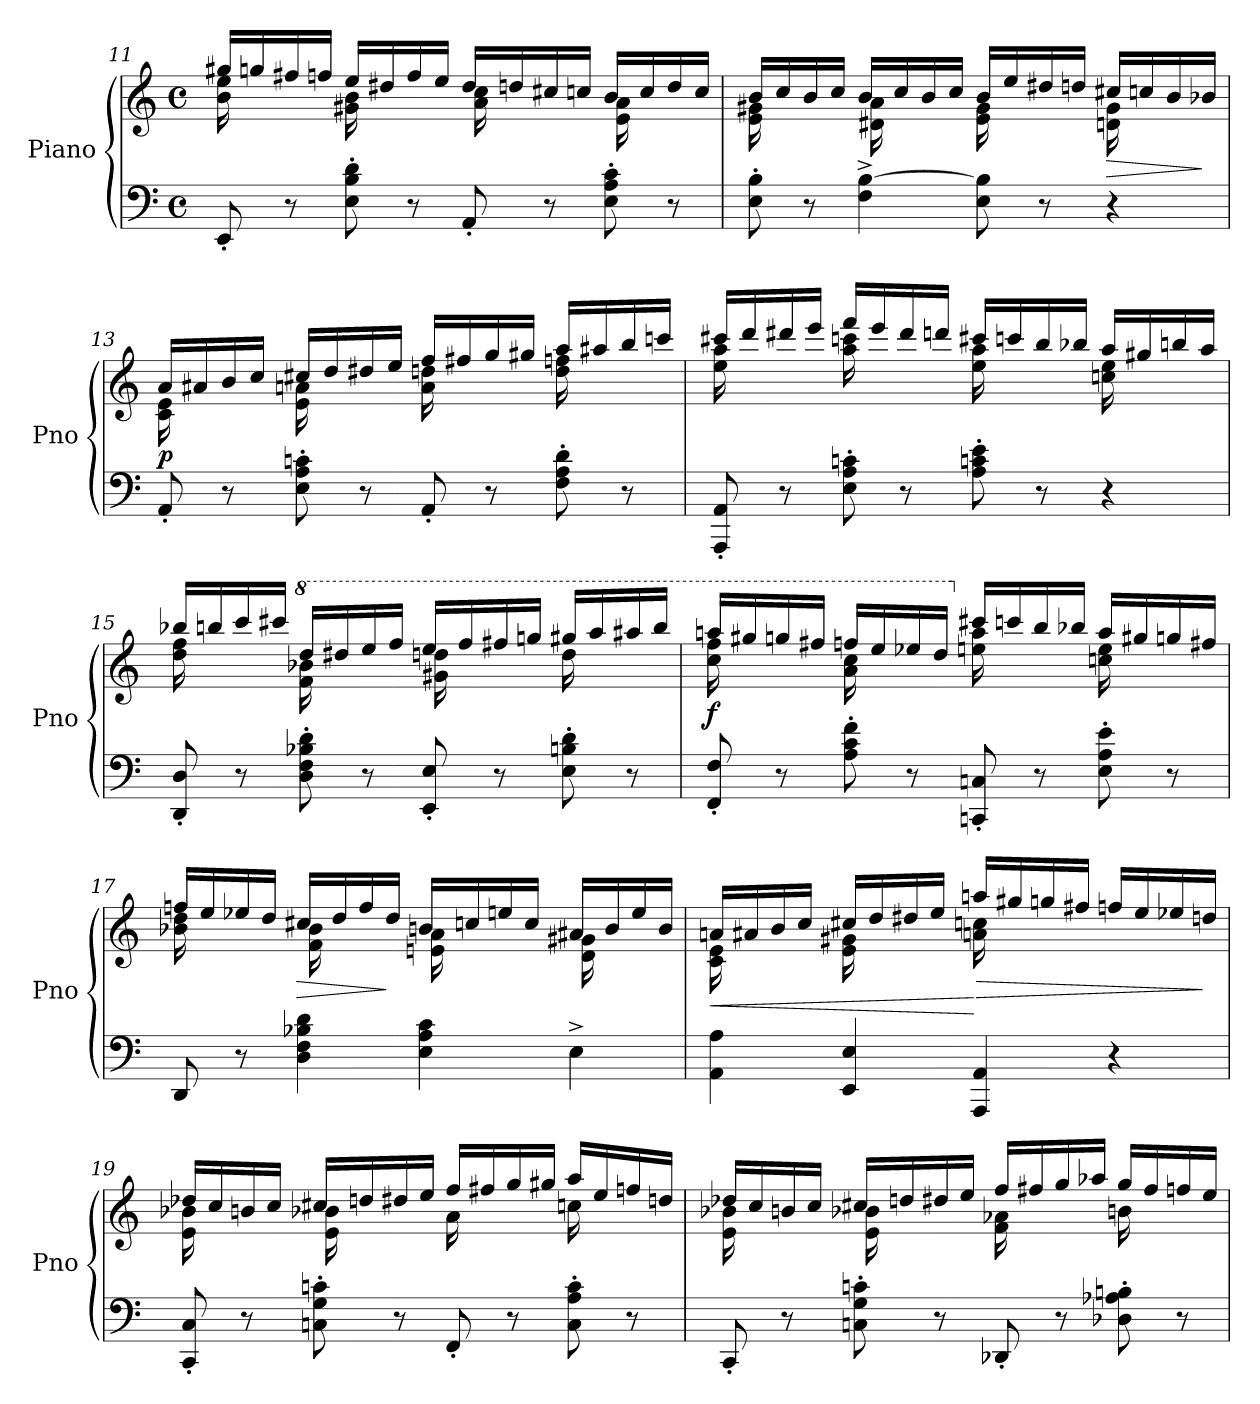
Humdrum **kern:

**kern	**kern	**dynam
*part1	*part1	*part1
*staff2	*staff1	*staff1/2
*I"Piano	*	*
*I'Pno	*	*
*clefF4	*clefG2	*
*k[]	*k[]	*
*M4/4	*M4/4	*
*met(c)	*met(c)	*
=11	=11	=11
*	*^	*
8EE'/	16gg#X/LL	16b\ 16ee\	.
.	16ggn/	8.ryy	.
8r	16ff#X/	.	.
.	16ffn/JJ	.	.
8E\' 8B\' 8d\'	16ee/LL	16g#X\ 16b\	.
.	16dd#X/	8.ryy	.
8r	16ff/	.	.
.	16ee/JJ	.	.
8AA'/	16dd#/LL	16a\ 16cc\	.
.	16ddn/	8.ryy	.
8r	16cc#X/	.	.
.	16ccn/JJ	.	.
8E\' 8A\' 8c\'	16b/LL	16e\ 16a\	.
.	16cc/	8.ryy	.
8r	16dd/	.	.
.	16cc/JJ	.	.
!!LO:LB:g=z	!!
=12	=12	=12	=12
8E\' 8B\'	16b/LL	16e\ 16g#X\	.
.	16cc/	8.ryy	.
8r	16b/	.	.
.	16cc/JJ	.	.
4F\^ [4B\^	16b/LL	16d#X\ 16a\	.
.	16cc/	8.ryy	.
.	16b/	.	.
.	16cc/JJ	.	.
8E\ 8B\]	16b/LL	16e\ 16g#\	.
.	16ee/	8.ryy	.
8r	16dd#X/	.	.
.	16ddn/JJ	.	.
!	!	!	!LO:HP:b
4r	16cc#X/LL	16dn\ 16g#\	>
.	16ccn/	8.ryy	.
.	16b/	.	.
.	16b-X/JJ	.	]
=13	=13	=13	=13
!	!	!	!LO:DY:b
8AA'/	16a/LL	16c\ 16e\	p
.	16a#X/	8.ryy	.
8r	16b/	.	.
.	16cc/JJ	.	.
8E\' 8A\' 8cn\'	16cc#X/LL	16e\ 16an\	.
.	16dd/	8.ryy	.
8r	16dd#X/	.	.
.	16ee/JJ	.	.
8AA'/	16ff/LL	16a\ 16ddn\	.
.	16ff#X/	8.ryy	.
8r	16gg/	.	.
.	16gg#X/JJ	.	.
8F\' 8A\' 8d\'	16aa/LL	16dd\ 16ffn\	.
.	16aa#X/	8.ryy	.
8r	16bb/	.	.
.	16cccn/JJ	.	.
!!LO:LB:g=z	!!
=14	=14	=14	=14
8AAA/' 8AA/'	16ccc#X/LL	16ee\ 16aa\	.
.	16ddd/	8.ryy	.
8r	16ddd#X/	.	.
.	16eee/JJ	.	.
8E\' 8A\' 8cn\'	16fff/LL	16aa\ 16cccn\	.
.	16eee/	8.ryy	.
8r	16ddd#/	.	.
.	16dddn/JJ	.	.
8A\' 8cn\' 8e\'	16ccc#X/LL	16ee\ 16aa\	.
.	16cccn/	8.ryy	.
8r	16bb/	.	.
.	16bb-X/JJ	.	.
4r	16aa/LL	16ccn\ 16ee\	.
.	16gg#X/	8.ryy	.
.	16bbn/	.	.
.	16aa/JJ	.	.
=15	=15	=15	=15
!	!	!	!LO:DY:b
8DD/' 8D/'	16bb-X/LL	16dd\ 16ff\	other-dynamics
.	16bbn/	8.ryy	.
8r	16ccc/	.	.
.	16ccc#X/JJ	.	.
*	*8va	*	*
8D\' 8F\' 8B-X\' 8d\'	16ddd/LL	16ff\ 16bb-X\	.
.	16ddd#X/	8.ryy	.
8r	16eee/	.	.
.	16fff/JJ	.	.
8EE/' 8E/'	16eee/LL	16gg#X\ 16dddn\	.
.	16fff/	8.ryy	.
8r	16fff#X/	.	.
.	16gggn/JJ	.	.
8E\' 8Bn\' 8d\'	16ggg#X/LL	16ddd\	.
.	16aaa/	8.ryy	.
8r	16aaa#X/	.	.
.	16bbb/JJ	.	.
!!LO:LB:g=z	!!
=16	=16	=16	=16
!	!	!	!LO:DY:b
8FF/' 8F/'	16aaan/LL	16ccc\ 16fff\	f
.	16ggg#X/	8.ryy	.
8r	16gggn/	.	.
.	16fff#X/JJ	.	.
8A\' 8c\' 8f\'	16fffn/LL	16aa\ 16ccc\	.
.	16eee/	8.ryy	.
8r	16eee-X/	.	.
.	16ddd/JJ	.	.
*	*X8va	*	*
8CCn/' 8Cn/'	16ccc#X/LL	16een\ 16aa\	.
.	16cccn/	8.ryy	.
8r	16bb/	.	.
.	16bb-X/JJ	.	.
8E\' 8A\' 8e\'	16aa/LL	16ccn\ 16ee\	.
.	16gg#X/	8.ryy	.
8r	16ggn/	.	.
.	16ff#X/JJ	.	.
=17	=17	=17	=17
8DD/	16ffn/LL	16b-X\ 16dd\	.
.	16ee/	8.ryy	.
8r	16ee-X/	.	.
.	16dd/JJ	.	.
!	!	!	!LO:HP:b
4D\ 4F\ 4B-X\ 4d\	16cc#X/LL	16f\ 16b-\	>
.	16dd/	8.ryy	.
.	16ff/	.	.
.	16dd/JJ	.	]
!	!	!	!LO:DY:b
4E\ 4A\ 4c\	16bn/LL	16en\ 16a\	other-dynamics
.	16ccn/	8.ryy	.
.	16een/	.	.
.	16cc/JJ	.	.
4E^\	16a#X/LL	16d\ 16g#X\	.
.	16b/	8.ryy	.
.	16ee/	.	.
.	16b/JJ	.	.
!!LO:LB:g=z	!!
=18	=18	=18	=18
!	!	!	!LO:HP:b
4AA\ 4A\	16an/LL	16c\ 16e\	<
.	16a#X/	8.ryy	.
.	16b/	.	.
.	16cc/JJ	.	.
4EE/ 4E/	16cc#X/LL	16e\ 16g#X\	.
.	16dd/	8.ryy	.
.	16dd#X/	.	.
.	16ee/JJ	.	.
!	!	!	!LO:HP:n=1:b
4AAA/ 4AA/	16aan/LL	16an\ 16ccn\	[ >
.	16gg#X/	4..ryy	.
.	16ggn/	.	.
.	16ff#X/JJ	.	.
4r	16ffn/LL	.	.
.	16ee/	.	.
.	16ee-X/	.	.
.	16ddn/JJ	.	]
=19	=19	=19	=19
!	!	!	!LO:DY:b
!	!	!	!LO:DY:n=1:a
8CC/' 8C/'	16dd-X/LL	16e\ 16b-X\	p other-dynamics
.	16cc/	8.ryy	.
8r	16bn/	.	.
.	16cc/JJ	.	.
8Cn\' 8G\' 8cn\'	16cc#X/LL	16e\ 16b-X\	.
.	16ddn/	8.ryy	.
8r	16dd#X/	.	.
.	16ee/JJ	.	.
8FF'/	16ff/LL	16a\	.
.	16ff#X/	8.ryy	.
8r	16gg/	.	.
.	16gg#X/JJ	.	.
!	!	!	!LO:DY:n=2:b
8C\' 8A\' 8c\'	16aa/LL	16ccn\	other-dynamics
.	16ee/	8.ryy	.
8r	16ffn/	.	.
.	16ddn/JJ	.	.
!!LO:LB:g=z	!!
=20	=20	=20	=20
8CC'/	16dd-X/LL	16e\ 16b-X\	.
.	16cc/	8.ryy	.
8r	16bn/	.	.
.	16cc/JJ	.	.
8Cn\' 8G\' 8cn\'	16cc#X/LL	16e\ 16b-X\	.
.	16ddn/	8.ryy	.
8r	16dd#X/	.	.
.	16ee/JJ	.	.
8DD-X'/	16ff/LL	16f\ 16a-X\	.
.	16ff#X/	8.ryy	.
8r	16gg/	.	.
.	16aa-X/JJ	.	.
8D-X\' 8A-X\' 8Bn\'	16gg/LL	16bn\	.
.	16ff#/	8.ryy	.
8r	16ffn/	.	.
.	16ee/JJ	.	.
*	*v	*v	*
=	=	=
*-	*-	*-
